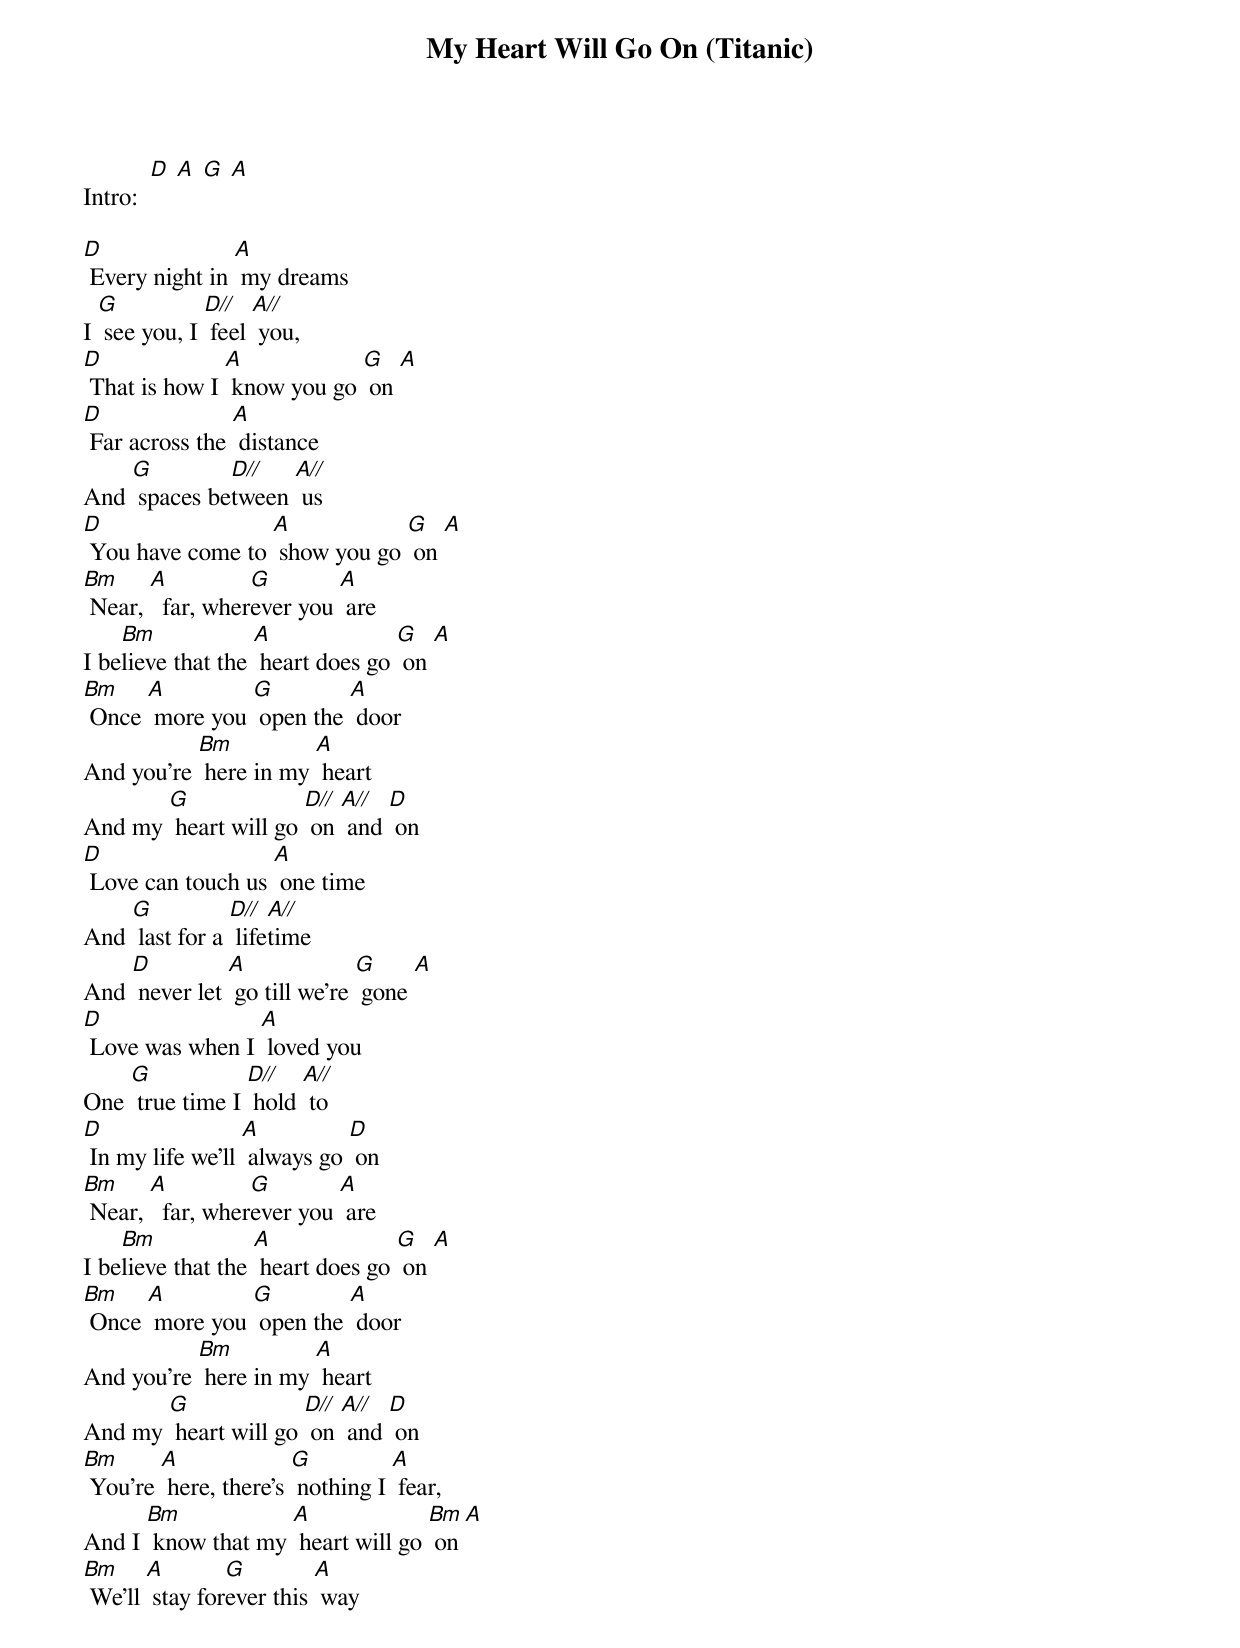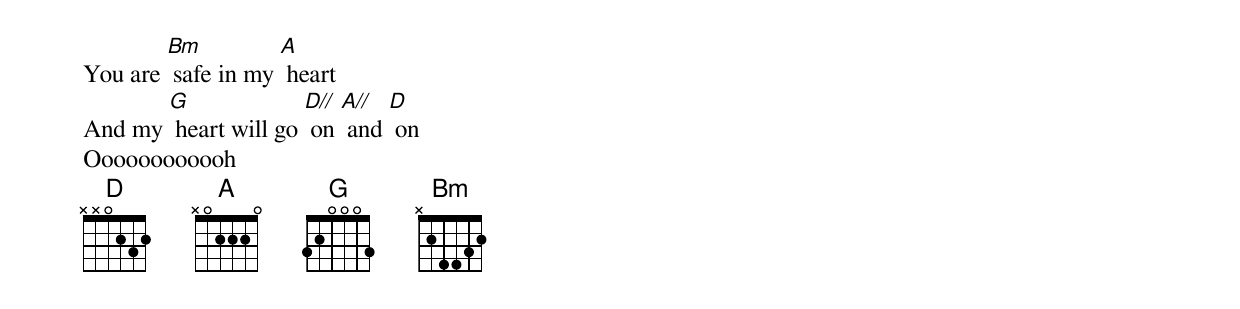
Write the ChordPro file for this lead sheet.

{t: My Heart Will Go On (Titanic) }
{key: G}
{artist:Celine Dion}
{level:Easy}
{c: }
Intro:  [D] [A] [G] [A]

[D] Every night in [A] my dreams
I [G] see you, I [D//] feel [A//] you,
[D] That is how I [A] know you go [G] on [A]
{c: }
[D] Far across the [A] distance
And [G] spaces be[D//]tween [A//] us
[D] You have come to [A] show you go [G] on [A]
{c: }
[Bm] Near, [A]  far, wher[G]ever you [A] are
I be[Bm]lieve that the [A] heart does go [G] on [A]
[Bm] Once [A] more you [G] open the [A] door
And you're [Bm] here in my [A] heart
And my [G] heart will go [D//] on [A//] and [D] on
{c: }
[D] Love can touch us [A] one time
And [G] last for a [D//] life[A//]time
And [D] never let [A] go till we're [G] gone [A]
{c: }
[D] Love was when I [A] loved you
One [G] true time I [D//] hold [A//] to
[D] In my life we'll [A] always go [D] on
{c: }
[Bm] Near, [A]  far, wher[G]ever you [A] are
I be[Bm]lieve that the [A] heart does go [G] on [A]
[Bm] Once [A] more you [G] open the [A] door
And you're [Bm] here in my [A] heart
And my [G] heart will go [D//] on [A//] and [D] on
{c: }
[Bm] You're [A] here, there's [G] nothing I [A] fear,
And I [Bm] know that my [A] heart will go [Bm] on [A]
[Bm] We'll [A] stay for[G]ever this [A] way
You are [Bm] safe in my [A] heart
And my [G] heart will go [D//] on [A//] and [D] on
{c: }
Oooooooooooh
